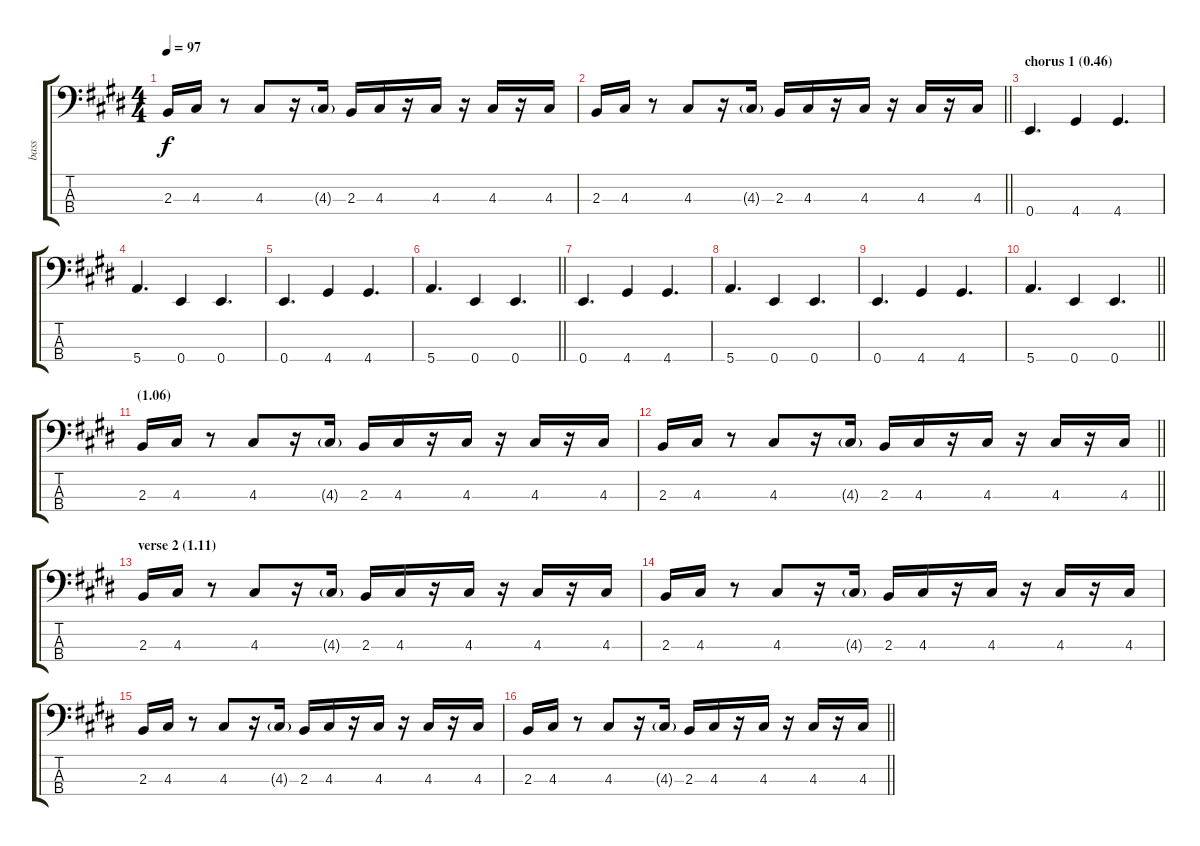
\track ("bass" "bass") {instrument electricbassfinger}
\staff {score tabs}
\tuning (G2 D2 A1 E1) {hide}
\ts (4 4)
\tempo 97
\clef f4
\ks e
2.3.16{dy f} 4.3.16 r.8 4.3.8 r.16 4.3{g}.16 2.3.16 4.3.16 r.16 4.3.16 r.16 4.3.16 r.16 4.3.16 |
\barLineRight lightlight
2.3.16 4.3.16 r.8 4.3.8 r.16 4.3{g}.16 2.3.16 4.3.16 r.16 4.3.16 r.16 4.3.16 r.16 4.3.16 |
\section ("" "chorus 1 (0.46)")
0.4.4{d} 4.4.4 4.4.4{d} |
5.4.4{d} 0.4.4 0.4.4{d} |
0.4.4{d} 4.4.4 4.4.4{d} |
\barLineRight lightlight
5.4.4{d} 0.4.4 0.4.4{d} |
0.4.4{d} 4.4.4 4.4.4{d} |
5.4.4{d} 0.4.4 0.4.4{d} |
0.4.4{d} 4.4.4 4.4.4{d} |
\barLineRight lightlight
5.4.4{d} 0.4.4 0.4.4{d} |
\section ("" "(1.06)")
2.3.16 4.3.16 r.8 4.3.8 r.16 4.3{g}.16 2.3.16 4.3.16 r.16 4.3.16 r.16 4.3.16 r.16 4.3.16 |
\barLineRight lightlight
2.3.16 4.3.16 r.8 4.3.8 r.16 4.3{g}.16 2.3.16 4.3.16 r.16 4.3.16 r.16 4.3.16 r.16 4.3.16 |
\section ("" "verse 2 (1.11)")
2.3.16 4.3.16 r.8 4.3.8 r.16 4.3{g}.16 2.3.16 4.3.16 r.16 4.3.16 r.16 4.3.16 r.16 4.3.16 |
2.3.16 4.3.16 r.8 4.3.8 r.16 4.3{g}.16 2.3.16 4.3.16 r.16 4.3.16 r.16 4.3.16 r.16 4.3.16 |
2.3.16 4.3.16 r.8 4.3.8 r.16 4.3{g}.16 2.3.16 4.3.16 r.16 4.3.16 r.16 4.3.16 r.16 4.3.16 |
\barLineRight lightlight
2.3.16 4.3.16 r.8 4.3.8 r.16 4.3{g}.16 2.3.16 4.3.16 r.16 4.3.16 r.16 4.3.16 r.16 4.3.16
